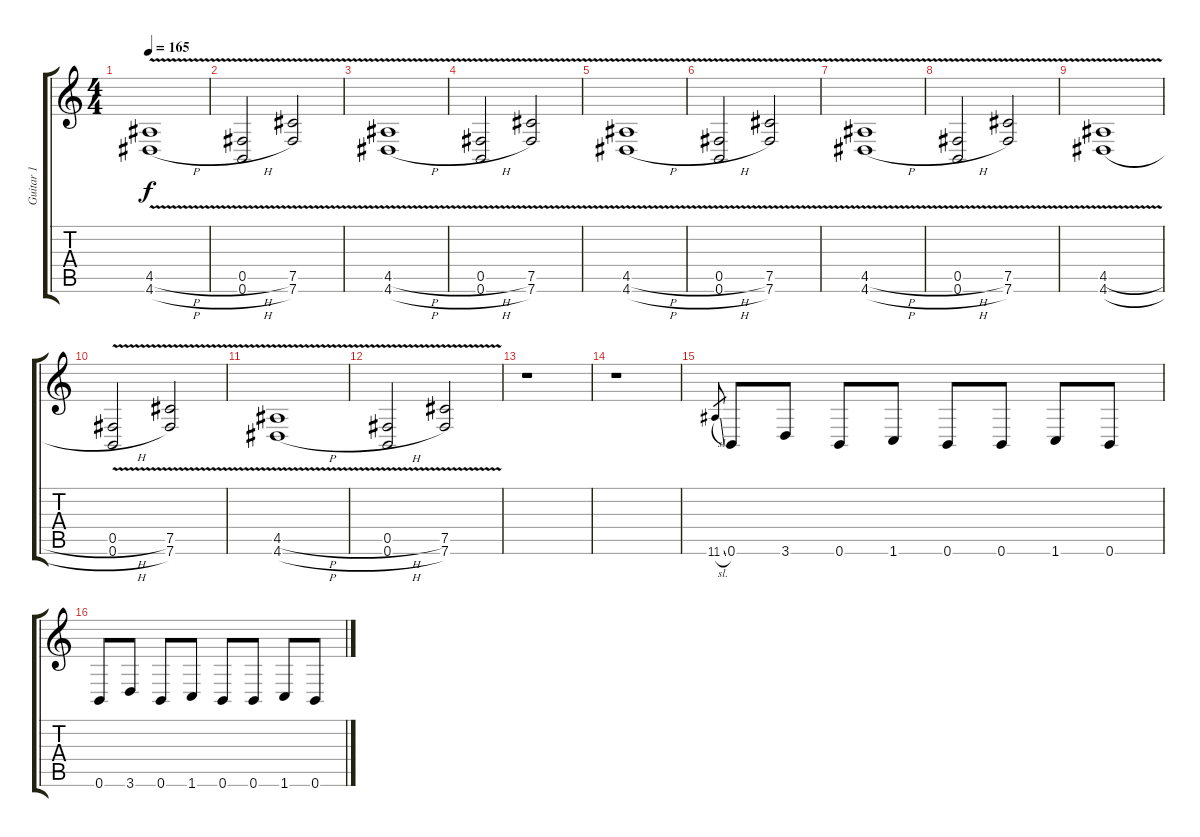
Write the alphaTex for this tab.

\track ("Guitar 1" "Guitar 1") {instrument distortionguitar}
\staff {score tabs}
\tuning (Db4 Ab3 E3 B2 Gb2 B1) {hide}
\ts (4 4)
\tempo 165
\clef g2
\ks c
(4.5{v h} 4.6{v h}).1{dy f} |
(0.5{v h} 0.6{v h}).2 (7.5{v} 7.6{v}).2 |
(4.5{v h} 4.6{v h}).1 |
(0.5{v h} 0.6{v h}).2 (7.5{v} 7.6{v}).2 |
(4.5{v h} 4.6{v h}).1 |
(0.5{v h} 0.6{v h}).2 (7.5{v} 7.6{v}).2 |
(4.5{v h} 4.6{v h}).1 |
(0.5{v h} 0.6{v h}).2 (7.5{v} 7.6{v}).2 |
(4.5{v h} 4.6{v h}).1 |
(0.5{v h} 0.6{v h}).2 (7.5{v} 7.6{v}).2 |
(4.5{v h} 4.6{v h}).1 |
(0.5{v h} 0.6{v h}).2 (7.5{v} 7.6{v}).2 |
r.1 |
r.1 |
11.6{sl}.8{gr} 0.6.8 3.6.8 0.6.8 1.6.8 0.6.8 0.6.8 1.6.8 0.6.8 |
0.6.8 3.6.8 0.6.8 1.6.8 0.6.8 0.6.8 1.6.8 0.6.8
